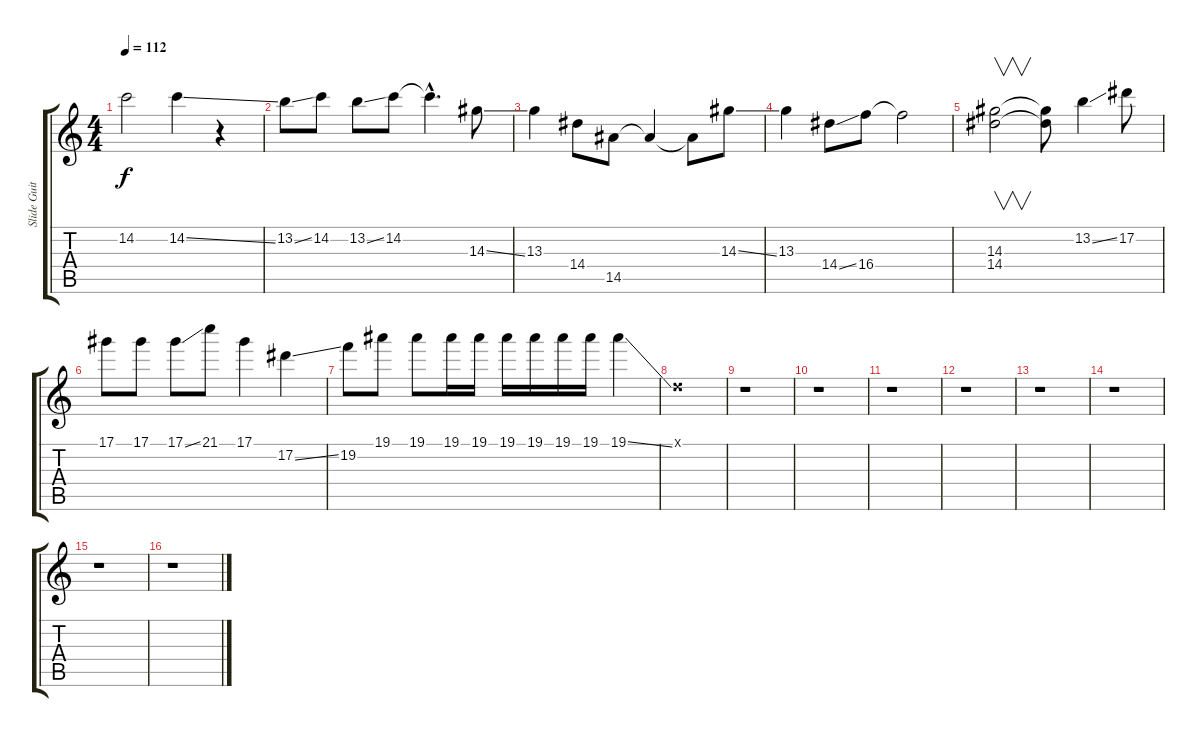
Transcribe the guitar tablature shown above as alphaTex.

\track ("Slide Guitar" "Slide Guit") {instrument distortionguitar}
\staff {score tabs}
\tuning (Eb4 Bb3 Gb3 Db3 Ab2 Eb2) {hide}
\ts (4 4)
\tempo 112
\clef g2
\ks c
14.2.2{dy f} 14.2{ss}.4 r.4 |
13.2{ss}.8 14.2.8 13.2{ss}.8 14.2.8 14.2{hac t}.4{d} 14.3{ss}.8 |
13.3.4 14.4.8 14.5.8 14.5{t}.4 14.5{t}.8 14.3{ss}.8 |
13.3.4 14.4{ss}.8 16.4.8 16.4{t}.2 |
(14.3 14.4).2{v} (14.3{t} 14.4{t}).8 13.2{ss}.4 17.2.8 |
17.1.8 17.1.8 17.1{ss}.8 21.1.8 17.1.4 17.2{ss}.4 |
19.2.8 19.1.8 19.1.8 19.1.16 19.1.16 19.1.16 19.1.16 19.1.16 19.1.16 19.1{ss}.4 |
-1.1{x}.1 |
r.1 |
r.1 |
r.1 |
r.1 |
r.1 |
r.1 |
r.1 |
r.1
